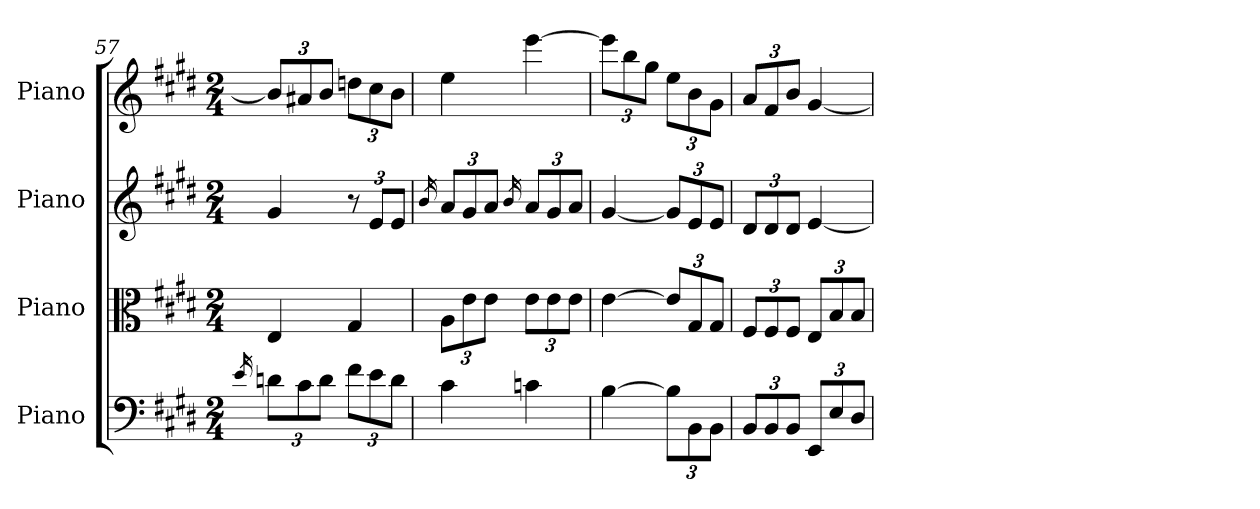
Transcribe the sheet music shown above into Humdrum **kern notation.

**kern	**kern	**kern	**kern
*part4	*part3	*part2	*part1
*staff4	*staff3	*staff2	*staff1
*I"Piano	*I"Piano	*I"Piano	*I"Piano
*I'Pno	*I'Pno	*I'Pno	*I'Pno
*clefF4	*clefC3	*clefG2	*clefG2
*k[f#c#g#d#]	*k[f#c#g#d#]	*k[f#c#g#d#]	*k[f#c#g#d#]
*M2/4	*M2/4	*M2/4	*M2/4
=57	=57	=57	=57
16qe/	.	.	.
*Xbrackettup	*	*	*Xbrackettup
12dn\L	4E/	4g#/	12b/L]
12c#\	.	.	12a#X/
12d\J	.	.	12b/J
*	*	*Xbrackettup	*
12f#\L	4G#/	12r	12ddn\L
12e\	.	12e/L	12cc#\
12d\J	.	12e/J	12b\J
=58	=58	=58	=58
.	.	16qb/	.
*	*Xbrackettup	*	*
4c#\	12A\L	12a/L	4ee\
.	12e\	12g#/	.
.	12e\J	12a/J	.
.	.	16qb/	.
4cn\	12e\L	12a/L	[4eee\
.	12e\	12g#/	.
.	12e\J	12a/J	.
=59	=59	=59	=59
[4B\	[4e\	[4g#/	12eee\L]
.	.	.	12bb\
.	.	.	12gg#\J
12B\L]	12e/L]	12g#/L]	12ee\L
12BB\	12G#/	12e/	12b\
12BB\J	12G#/J	12e/J	12g#\J
=60	=60	=60	=60
12BB/L	12F#/L	12d#/L	12a/L
12BB/	12F#/	12d#/	12f#/
12BB/J	12F#/J	12d#/J	12b/J
12EE/L	12E/L	[4e/	[4g#/
12E/	12B/	.	.
12D#/J	12B/J	.	.
=	=	=	=
*-	*-	*-	*-
